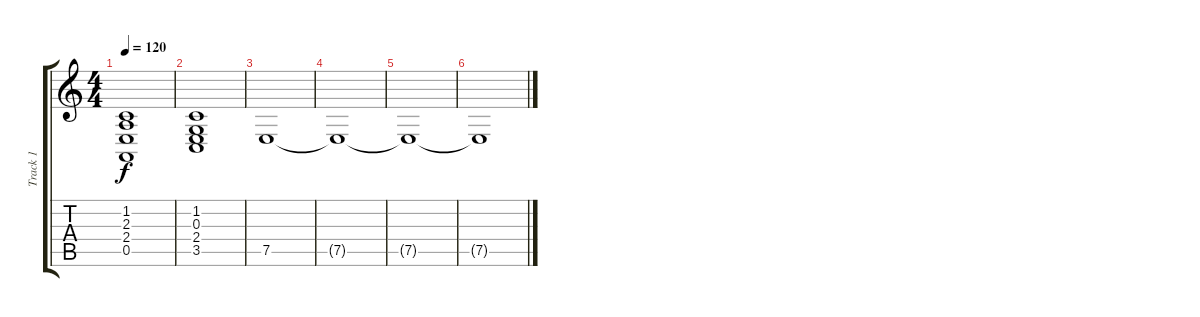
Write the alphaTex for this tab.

\track ("Track 1" "Track 1") {instrument stringensemble1}
\staff {score tabs}
\tuning (E4 B3 G3 D3 A2 E2) {hide}
\ts (4 4)
\tempo 120
\clef g2
\ks c
(1.2 2.3 2.4 0.5).1{dy f} |
(1.2 0.3 2.4 3.5).1 |
7.5.1{volume 0} |
7.5{t}.1 |
7.5{t}.1 |
7.5{t}.1
